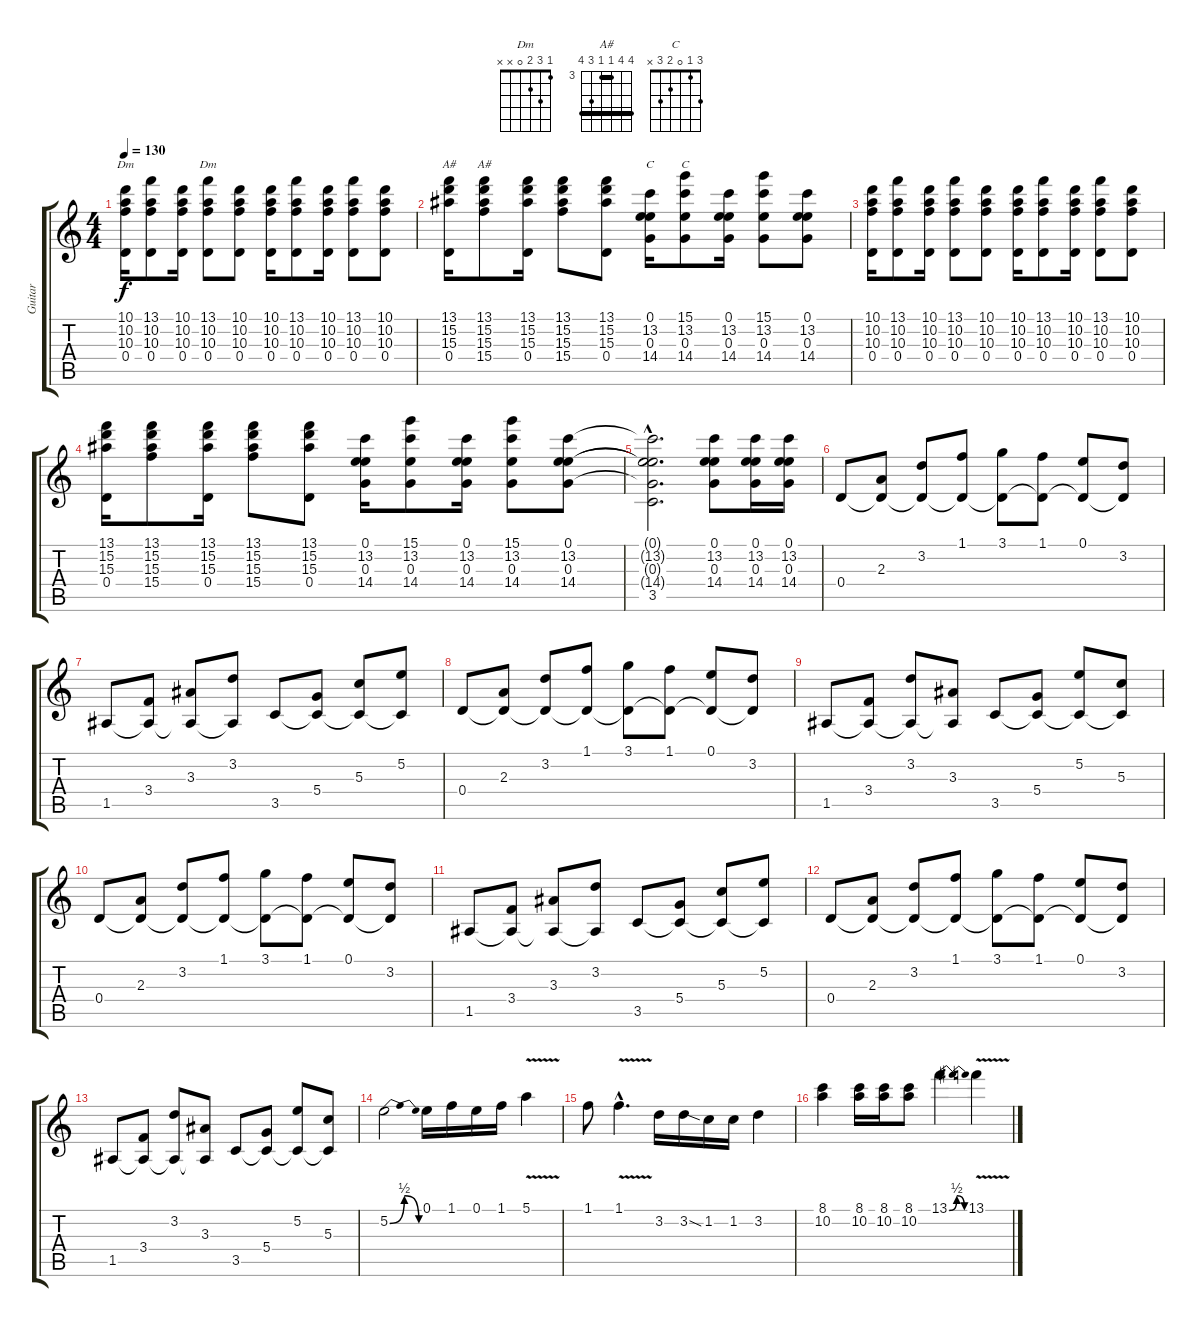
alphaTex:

\track ("Guitar" "Guitar") {instrument overdrivenguitar}
\staff {score tabs}
\tuning (E4 B3 G3 D3 A2 E2) {hide}
\chord ("Dm" 10 10 10 0 x x) {firstfret 10 barre 10}
\chord ("Dm" 1 3 2 0 x x)
\chord ("A#" 1 3 3 0 1 x)
\chord ("A#" 6 6 3 3 5 6) {firstfret 3 barre (3 6)}
\chord ("C" 0 1 0 2 3 x)
\chord ("C" 3 1 0 2 3 x)
\ts (4 4)
\tempo 130
\clef g2
\ks c
(10.1 10.2 10.3 0.4).16{ch "Dm" dy f} (13.1 10.2 10.3 0.4).8 (10.1 10.2 10.3 0.4).16 (13.1 10.2 10.3 0.4).8{ch "Dm"} (10.1 10.2 10.3 0.4).8 (10.1 10.2 10.3 0.4).16 (13.1 10.2 10.3 0.4).8 (10.1 10.2 10.3 0.4).16 (13.1 10.2 10.3 0.4).8 (10.1 10.2 10.3 0.4).8 |
(13.1 15.2 15.3 0.4).16{ch "A#"} (13.1 15.2 15.3 15.4).8{ch "A#"} (13.1 15.2 15.3 0.4).16 (13.1 15.2 15.3 15.4).8 (13.1 15.2 15.3 0.4).8 (0.1 13.2 0.3 14.4).16{ch "C"} (15.1 13.2 0.3 14.4).8{ch "C"} (0.1 13.2 0.3 14.4).16 (15.1 13.2 0.3 14.4).8 (0.1 13.2 0.3 14.4).8 |
(10.1 10.2 10.3 0.4).16 (13.1 10.2 10.3 0.4).8 (10.1 10.2 10.3 0.4).16 (13.1 10.2 10.3 0.4).8 (10.1 10.2 10.3 0.4).8 (10.1 10.2 10.3 0.4).16 (13.1 10.2 10.3 0.4).8 (10.1 10.2 10.3 0.4).16 (13.1 10.2 10.3 0.4).8 (10.1 10.2 10.3 0.4).8 |
(13.1 15.2 15.3 0.4).16 (13.1 15.2 15.3 15.4).8 (13.1 15.2 15.3 0.4).16 (13.1 15.2 15.3 15.4).8 (13.1 15.2 15.3 0.4).8 (0.1 13.2 0.3 14.4).16 (15.1 13.2 0.3 14.4).8 (0.1 13.2 0.3 14.4).16 (15.1 13.2 0.3 14.4).8 (0.1 13.2 0.3 14.4).8 |
(0.1{hac t} 13.2{hac t} 0.3{hac t} 14.4{hac t} 3.5{hac}).2{d} (0.1 13.2 0.3 14.4).8 (0.1 13.2 0.3 14.4).16 (0.1 13.2 0.3 14.4).16 |
0.4.8 (2.3 0.4{t}).8 (3.2 0.4{t}).8 (1.1 0.4{t}).8 (3.1 0.4{t}).8 (1.1 0.4{t}).8 (0.1 0.4{t}).8 (3.2 0.4{t}).8 |
1.5.8 (3.4 1.5{t}).8 (3.3 1.5{t}).8 (3.2 1.5{t}).8 3.5.8 (5.4 3.5{t}).8 (5.3 3.5{t}).8 (5.2 3.5{t}).8 |
0.4.8 (2.3 0.4{t}).8 (3.2 0.4{t}).8 (1.1 0.4{t}).8 (3.1 0.4{t}).8 (1.1 0.4{t}).8 (0.1 0.4{t}).8 (3.2 0.4{t}).8 |
1.5.8 (3.4 1.5{t}).8 (3.2 1.5{t}).8 (3.3 1.5{t}).8 3.5.8 (5.4 3.5{t}).8 (5.2 3.5{t}).8 (5.3 3.5{t}).8 |
0.4.8 (2.3 0.4{t}).8 (3.2 0.4{t}).8 (1.1 0.4{t}).8 (3.1 0.4{t}).8 (1.1 0.4{t}).8 (0.1 0.4{t}).8 (3.2 0.4{t}).8 |
1.5.8 (3.4 1.5{t}).8 (3.3 1.5{t}).8 (3.2 1.5{t}).8 3.5.8 (5.4 3.5{t}).8 (5.3 3.5{t}).8 (5.2 3.5{t}).8 |
0.4.8 (2.3 0.4{t}).8 (3.2 0.4{t}).8 (1.1 0.4{t}).8 (3.1 0.4{t}).8 (1.1 0.4{t}).8 (0.1 0.4{t}).8 (3.2 0.4{t}).8 |
1.5.8 (3.4 1.5{t}).8 (3.2 1.5{t}).8 (3.3 1.5{t}).8 3.5.8 (5.4 3.5{t}).8 (5.2 3.5{t}).8 (5.3 3.5{t}).8 |
5.2{be (bendrelease 0 0 30 2 30 2 60 0)}.2 0.1.16 1.1.16 0.1.16 1.1.16 5.1{v}.4 |
1.1.8 1.1{v hac}.4{d} 3.2.16 3.2.16 1.2{sia}.16 1.2.16 3.2.4 |
(8.1 10.2).4 (8.1 10.2).16 (8.1 10.2).16 (8.1 10.2).8 13.1{be (bendrelease 0 0 30 2 30 2 60 0)}.4 13.1{v}.4
